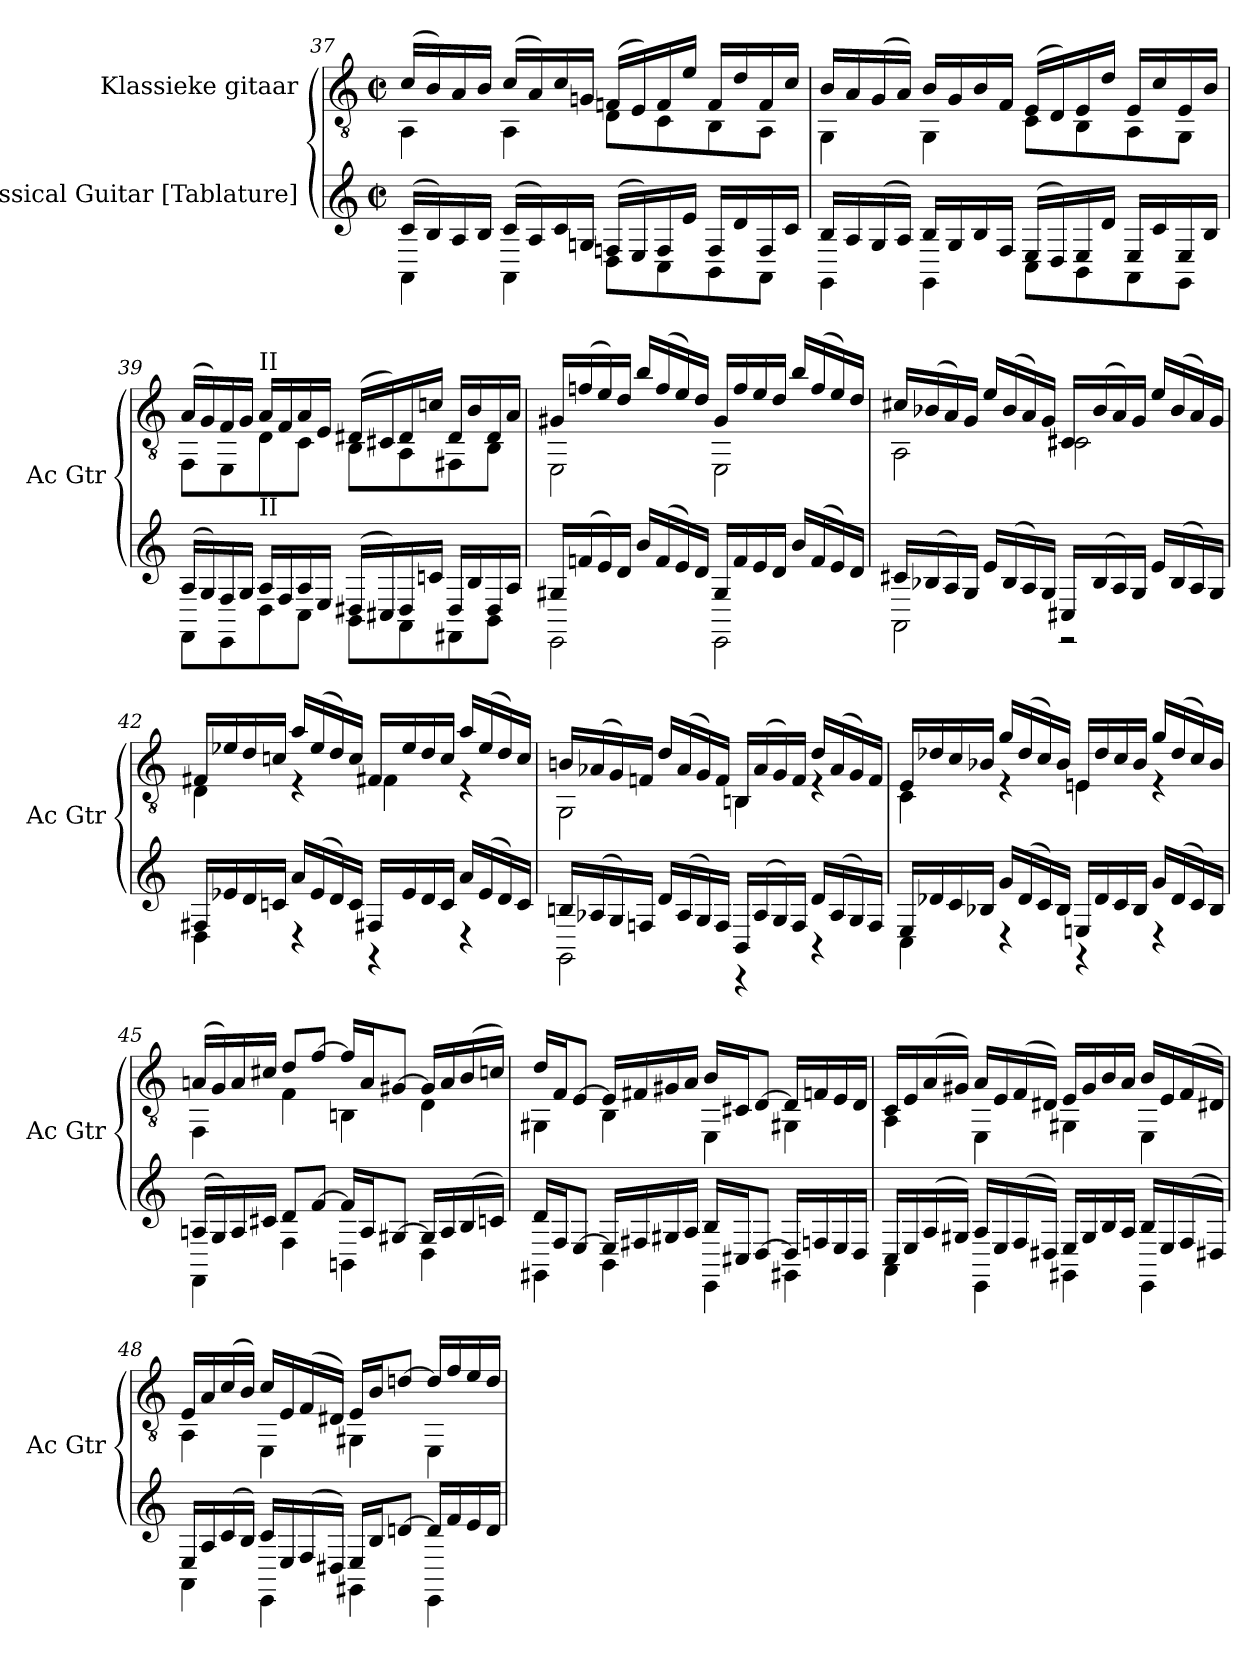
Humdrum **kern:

**kern	**kern
*part2	*part1
*staff2	*staff1
*I"Classical Guitar [Tablature]	*I"Klassieke gitaar
*I'Ac Gtr	*
!!LO:PB:g=z
*	*clefGv2
*k[]	*k[]
*M2/2	*M2/2
*met(c|)	*met(c|)
=37	=37
*^	*^
(16c/LL	4AA\	(16c/LL	4AA\
16B/)	.	16B/)	.
16A/	.	16A/	.
16B/JJ	.	16B/JJ	.
(16c/LL	4AA\	(16c/LL	4AA\
16A/)	.	16A/)	.
16c/	.	16c/	.
16Gn/JJ	.	16Gn/JJ	.
(16Fn/LL	8D\L	(16Fn/LL	8D\L
16E/)	.	16E/)	.
16F/	8C\	16F/	8C\
16e/JJ	.	16e/JJ	.
16F/LL	8BB\	16F/LL	8BB\
16d/	.	16d/	.
16F/	8AA\J	16F/	8AA\J
16c/JJ	.	16c/JJ	.
!!LO:LB:g=z	!!
=38	=38	=38	=38
16B/LL	4GG\	16B/LL	4GG\
16A/	.	16A/	.
(16G/	.	(16G/	.
16A/JJ)	.	16A/JJ)	.
16B/LL	4GG\	16B/LL	4GG\
16G/	.	16G/	.
16B/	.	16B/	.
16F/JJ	.	16F/JJ	.
(16E/LL	8C\L	(16E/LL	8C\L
16D/)	.	16D/)	.
16E/	8BB\	16E/	8BB\
16d/JJ	.	16d/JJ	.
16E/LL	8AA\	16E/LL	8AA\
16c/	.	16c/	.
16E/	8GG\J	16E/	8GG\J
16B/JJ	.	16B/JJ	.
=39	=39	=39	=39
(16A/LL	8FF\L	(16A/LL	8FF\L
16G/)	.	16G/)	.
16F/	8EE\	16F/	8EE\
16G/JJ	.	16G/JJ	.
!	!	!LO:TX:a:t=II	!
!LO:TX:a:t=II	!	!	!
16A/LL	8D\	16A/LL	8D\
16F/	.	16F/	.
16A/	8C\J	16A/	8C\J
16E/JJ	.	16E/JJ	.
(16D#X/LL	8BB\L	(16D#X/LL	8BB\L
16C#X/)	.	16C#X/)	.
16D#/	8AA\	16D#/	8AA\
16cn/JJ	.	16cn/JJ	.
16D#/LL	8FF#X\	16D#/LL	8FF#X\
16B/	.	16B/	.
16D#/	8BB\J	16D#/	8BB\J
16A/JJ	.	16A/JJ	.
!!LO:LB:g=z	!!
=40	=40	=40	=40
16G#X/LL	2EE\	16G#X/LL	2EE\
(16fn/	.	(16fn/	.
16e/)	.	16e/)	.
16d/JJ	.	16d/JJ	.
16b/LL	.	16b/LL	.
(16f/	.	(16f/	.
16e/)	.	16e/)	.
16d/JJ	.	16d/JJ	.
16G#/LL	2EE\	16G#/LL	2EE\
16f/	.	16f/	.
16e/	.	16e/	.
16d/JJ	.	16d/JJ	.
16b/LL	.	16b/LL	.
(16f/	.	(16f/	.
16e/)	.	16e/)	.
16d/JJ	.	16d/JJ	.
!!LO:LB:g=z	!!
=41	=41	=41	=41
16c#X/LL	2AA\	16c#X/LL	2AA\
(16B-X/	.	(16B-X/	.
16A/)	.	16A/)	.
16G/JJ	.	16G/JJ	.
16e/LL	.	16e/LL	.
(16B-/	.	(16B-/	.
16A/)	.	16A/)	.
16G/JJ	.	16G/JJ	.
16C#X/LL	2r	16C#X/LL	2C#\
(16B-/	.	(16B-/	.
16A/)	.	16A/)	.
16G/JJ	.	16G/JJ	.
16e/LL	.	16e/LL	.
(16B-/	.	(16B-/	.
16A/)	.	16A/)	.
16G/JJ	.	16G/JJ	.
=42	=42	=42	=42
16F#X/LL	4D\	16F#X/LL	4D\
16e-X/	.	16e-X/	.
16d/	.	16d/	.
16cn/JJ	.	16cn/JJ	.
16a/LL	4r	16a/LL	4rE
(16e-/	.	(16e-/	.
16d/)	.	16d/)	.
16c/JJ	.	16c/JJ	.
16F#X/LL	4r	16F#X/LL	4F#\
16e-/	.	16e-/	.
16d/	.	16d/	.
16c/JJ	.	16c/JJ	.
16a/LL	4r	16a/LL	4rE
(16e-/	.	(16e-/	.
16d/)	.	16d/)	.
16c/JJ	.	16c/JJ	.
!!LO:PB:g=z	!!
=43	=43	=43	=43
16Bn/LL	2GG\	16Bn/LL	2GG\
(16A-X/	.	(16A-X/	.
16G/)	.	16G/)	.
16Fn/JJ	.	16Fn/JJ	.
16d/LL	.	16d/LL	.
(16A-/	.	(16A-/	.
16G/)	.	16G/)	.
16F/JJ	.	16F/JJ	.
16BB/LL	4r	16BB/LL	4BBn\
(16A-/	.	(16A-/	.
16G/)	.	16G/)	.
16F/JJ	.	16F/JJ	.
16d/LL	4r	16d/LL	4rE
(16A-/	.	(16A-/	.
16G/)	.	16G/)	.
16F/JJ	.	16F/JJ	.
!!LO:LB:g=z	!!
=44	=44	=44	=44
16E/LL	4C\	16E/LL	4C\
16d-X/	.	16d-X/	.
16c/	.	16c/	.
16B-X/JJ	.	16B-X/JJ	.
16g/LL	4r	16g/LL	4rE
(16d-/	.	(16d-/	.
16c/)	.	16c/)	.
16B-/JJ	.	16B-/JJ	.
16En/LL	4r	16En/LL	4E\
16d-/	.	16d-/	.
16c/	.	16c/	.
16B-/JJ	.	16B-/JJ	.
16g/LL	4r	16g/LL	4rE
(16d-/	.	(16d-/	.
16c/)	.	16c/)	.
16B-/JJ	.	16B-/JJ	.
=45	=45	=45	=45
(16An/LL	4FF\	(16An/LL	4FF\
16G/)	.	16G/)	.
16A/	.	16A/	.
16c#X/JJ	.	16c#X/JJ	.
8d/L	4F\	8d/L	4F\
[8f/J	.	[8f/J	.
16f/LL]	4BBn\	16f/LL]	4BBn\
16A/J	.	16A/J	.
[8G#X/J	.	[8G#X/J	.
16G#/LL]	4D\	16G#/LL]	4D\
16A/	.	16A/	.
(16B/	.	(16B/	.
16cn/JJ)	.	16cn/JJ)	.
!!LO:LB:g=z	!!
=46	=46	=46	=46
16d/LL	4GG#X\	16d/LL	4GG#X\
16F/J	.	16F/J	.
[8E/J	.	[8E/J	.
16E/LL]	4BB\	16E/LL]	4BB\
16F#X/	.	16F#X/	.
16G#X/	.	16G#X/	.
16A/JJ	.	16A/JJ	.
16B/LL	4EE\	16B/LL	4EE\
16C#X/J	.	16C#X/J	.
[8D/J	.	[8D/J	.
16D/LL]	4GG#X\	16D/LL]	4GG#X\
16Fn/	.	16Fn/	.
16E/	.	16E/	.
16D/JJ	.	16D/JJ	.
!!LO:LB:g=z	!!
=47	=47	=47	=47
16C/LL	4AA\	16C/LL	4AA\
16E/	.	16E/	.
(16A/	.	(16A/	.
16G#X/JJ)	.	16G#X/JJ)	.
16A/LL	4EE\	16A/LL	4EE\
16E/	.	16E/	.
(16F/	.	(16F/	.
16D#X/JJ)	.	16D#X/JJ)	.
16E/LL	4GG#X\	16E/LL	4GG#X\
16G#/	.	16G#/	.
16B/	.	16B/	.
16A/JJ	.	16A/JJ	.
16B/LL	4EE\	16B/LL	4EE\
16E/	.	16E/	.
(16F/	.	(16F/	.
16D#X/JJ)	.	16D#X/JJ)	.
=48	=48	=48	=48
16E/LL	4AA\	16E/LL	4AA\
16A/	.	16A/	.
(16c/	.	(16c/	.
16B/JJ)	.	16B/JJ)	.
16c/LL	4EE\	16c/LL	4EE\
16E/	.	16E/	.
(16F/	.	(16F/	.
16D#X/JJ)	.	16D#X/JJ)	.
16E/LL	4GG#X\	16E/LL	4GG#X\
16B/J	.	16B/J	.
[8dn/J	.	[8dn/J	.
16d/LL]	4EE\	16d/LL]	4EE\
16f/	.	16f/	.
16e/	.	16e/	.
16d/JJ	.	16d/JJ	.
*v	*v	*	*
*	*v	*v
=	=
*-	*-
